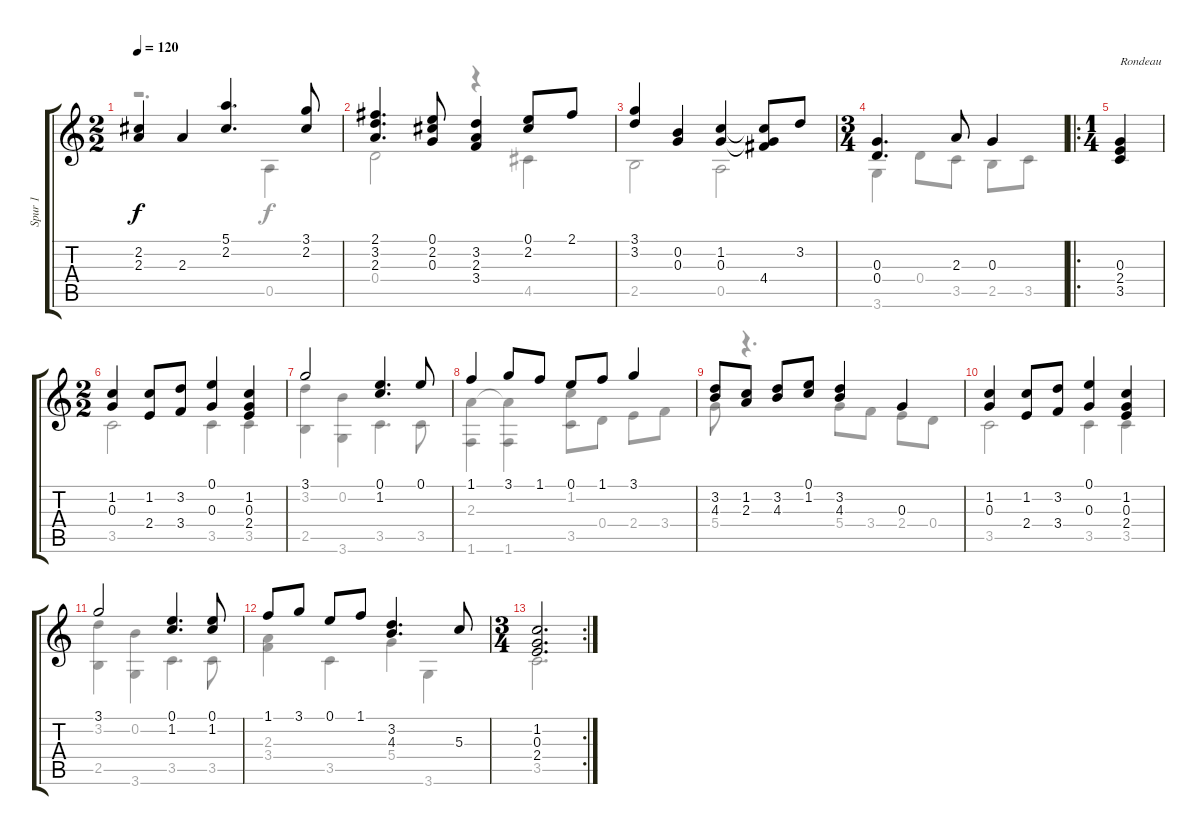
\track ("Spur 1" "Spur 1") {instrument acousticguitarnylon}
\staff {score tabs}
\tuning (E4 B3 G3 D3 A2 E2) {hide}
\voice
\ts (2 2)
\tempo 120
\clef g2
\ks c
(2.2 2.3).4{dy f} 2.3.4 (5.1 2.2).4{d} (3.1 2.2).8 |
(2.1 3.2 2.3).4{d} (0.1 2.2 0.3).8 (3.2 2.3 3.4).4 (0.1 2.2).8 2.1.8 |
(3.1 3.2).4 (0.2 0.3).4 (1.2 0.3).4 (1.2{t} 0.3{t} 4.4).8 3.2.8 |
\ts (3 4)
(0.3 0.4).4{d} 2.3.8 0.3.4 |
\ro
\ts (1 4)
(0.3 2.4 3.5).4{txt "Rondeau"} |
\ts (2 2)
(1.2 0.3).4 (1.2 2.4).8 (3.2 3.4).8 (0.1 0.3).4 (1.2 0.3 2.4).4 |
3.1.2 (0.1 1.2).4{d} 0.1.8 |
1.1.4 3.1.8 1.1.8 0.1.8 1.1.8 3.1.4 |
(3.2 4.3).8 (1.2 2.3).8 (3.2 4.3).8 (0.1 1.2).8 (3.2 4.3).4 0.3.4 |
(1.2 0.3).4 (1.2 2.4).8 (3.2 3.4).8 (0.1 0.3).4 (1.2 0.3 2.4).4 |
3.1.2 (0.1 1.2).4{d} (0.1 1.2).8 |
1.1.8 3.1.8 0.1.8 1.1.8 (3.2 4.3).4{d} 5.3.8 |
\rc 2
\ts (3 4)
(1.2 0.3 2.4).2{d}
\voice
\clef g2
\ottava regular
\simile none
\ks c
r.2{d dy f} 0.5.4 |
0.4.2 r.4 4.5.4 |
2.5.2 0.5.2 |
3.6.4 0.4.8 3.5.8 2.5.8 3.5.8 |
|
3.5.2 3.5.4 3.5.4 |
(3.2 2.5).4 (0.2 3.6).4 3.5.4{d} 3.5.8 |
(2.3 1.6).4 (2.3{t} 1.6).4 (1.2 3.5).8 0.4.8 2.4.8 3.4.8 |
5.4.8 r.4{d} 5.4.8 3.4.8 2.4.8 0.4.8 |
3.5.2 3.5.4 3.5.4 |
(3.2 2.5).4 (0.2 3.6).4 3.5.4{d} 3.5.8 |
(2.3 3.4).4 3.5.4 5.4.4 3.6.4 |
3.5.2{d}
